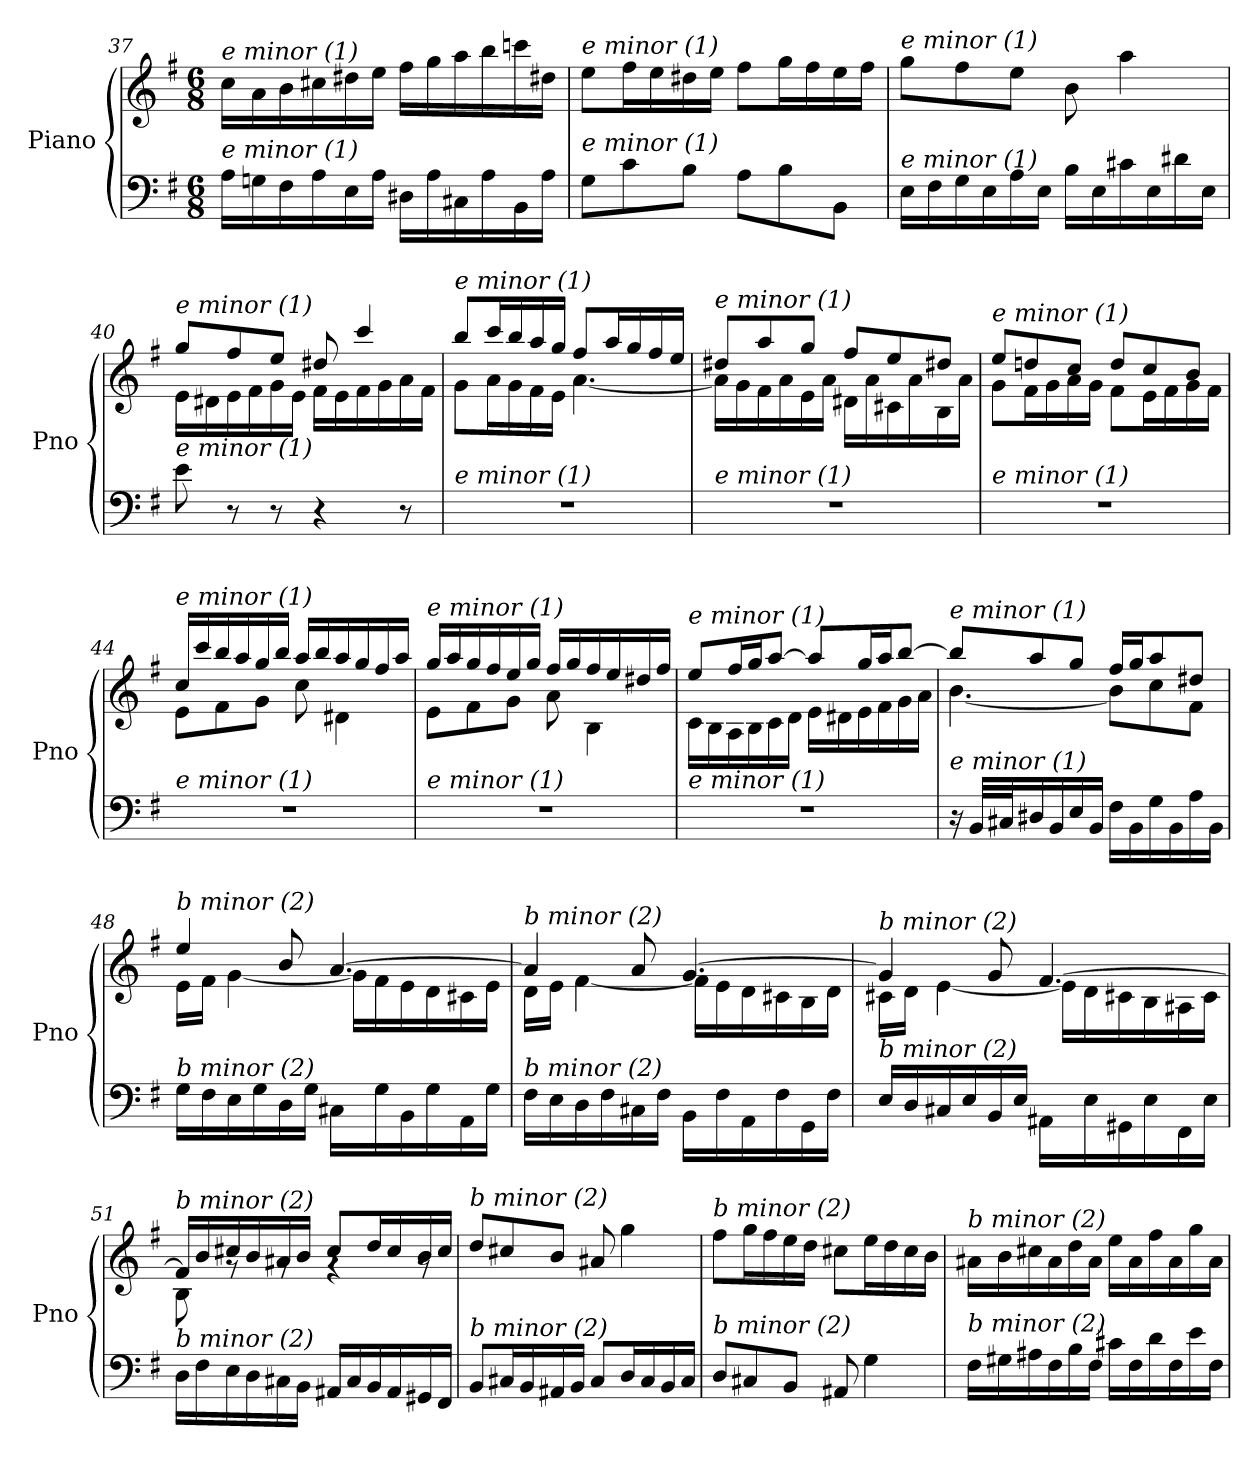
**kern	**kern
*part1	*part1
*staff2	*staff1
*I"Piano	*
*I'Pno	*
!!LO:LB:g=z
*clefF4	*clefG2
*k[f#]	*k[f#]
*M6/8	*M6/8
=37	=37
!	!LO:TX:i:t=e minor (1)
!LO:TX:i:t=e minor (1)	!
16A\LL	16cc\LL
16Gn\	16a\
16F#\	16b\
16A\	16cc#X\
16E\	16dd#X\
16A\JJ	16ee\JJ
16D#X\LL	16ff#\LL
16A\	16gg\
16C#X\	16aa\
16A\	16bb\
16BB\	16cccn\
16A\JJ	16dd#X\JJ
=38	=38
!	!LO:TX:i:t=e minor (1)
!LO:TX:i:t=e minor (1)	!
8G\L	8ee\L
8c\	16ff#\L
.	16ee\
8B\J	16dd#X\
.	16ee\JJ
8A\L	8ff#\L
8B\	16gg\L
.	16ff#\
8BB\J	16ee\
.	16ff#\JJ
=39	=39
!	!LO:TX:i:t=e minor (1)
!LO:TX:i:t=e minor (1)	!
16E\LL	8gg\L
16F#\	.
16G\	8ff#\
16E\	.
16A\	8ee\J
16E\JJ	.
16B\LL	8b\
16E\	.
16c#X\	4aa\
16E\	.
16d#X\	.
16E\JJ	.
!!LO:LB:g=z
=40	=40
*	*^
!	!LO:TX:i:t=e minor (1)	!
!LO:TX:i:t=e minor (1)	!	!
8e\	8gg/L	16e\LL
.	.	16d#X\
8r	8ff#/	16e\
.	.	16f#\
8r	8ee/J	16g\
.	.	16e\JJ
4r	8dd#X/	16f#\LL
.	.	16e\
.	4ccc/	16f#\
.	.	16g\
8r	.	16a\
.	.	16f#\JJ
=41	=41	=41
!	!LO:TX:i:t=e minor (1)	!
!LO:TX:i:t=e minor (1)	!	!
2.r	8bb/L	8g\L
.	16ccc/L	16a\L
.	16bb/	16g\
.	16aa/	16f#\
.	16gg/JJ	16e\JJ
.	8ff#/L	[4.a\
.	16aa/L	.
.	16gg/	.
.	16ff#/	.
.	16ee/JJ	.
=42	=42	=42
!	!LO:TX:i:t=e minor (1)	!
!LO:TX:i:t=e minor (1)	!	!
2.r	8dd#X/L	16a\LL]
.	.	16g\
.	8aa/	16f#\
.	.	16a\
.	8gg/J	16e\
.	.	16a\JJ
.	8ff#/L	16d#X\LL
.	.	16a\
.	8ee/	16c#X\
.	.	16a\
.	8dd#X/J	16B\
.	.	16a\JJ
=43	=43	=43
!	!LO:TX:i:t=e minor (1)	!
!LO:TX:i:t=e minor (1)	!	!
2.r	8ee/L	8g\L
.	8ddn/	16f#\L
.	.	16g\
.	8cc/J	16a\
.	.	16g\JJ
.	8dd/L	8f#\L
.	8cc/	16e\L
.	.	16f#\
.	8b/J	16g\
.	.	16f#\JJ
!!LO:PB:g=z	!!
=44	=44	=44
!	!LO:TX:i:t=e minor (1)	!
!LO:TX:i:t=e minor (1)	!	!
2.r	16cc/LL	8e\L
.	16ccc/	.
.	16bb/	8f#\
.	16aa/	.
.	16gg/	8g\J
.	16bb/JJ	.
.	16aa/LL	8cc\
.	16bb/	.
.	16aa/	4d#X\
.	16gg/	.
.	16ff#/	.
.	16aa/JJ	.
=45	=45	=45
!	!LO:TX:i:t=e minor (1)	!
!LO:TX:i:t=e minor (1)	!	!
2.r	16gg/LL	8e\L
.	16aa/	.
.	16gg/	8f#\
.	16ff#/	.
.	16ee/	8g\J
.	16gg/JJ	.
.	16ff#/LL	8a\
.	16gg/	.
.	16ff#/	4B\
.	16ee/	.
.	16dd#X/	.
.	16ff#/JJ	.
=46	=46	=46
!	!LO:TX:i:t=e minor (1)	!
!LO:TX:i:t=e minor (1)	!	!
2.r	8ee/L	16c\LL
.	.	16B\
.	16ff#/L	16A\
.	16gg/J	16B\
.	[8aa/J	16c\
.	.	16d\JJ
.	8aa/L]	16e\LL
.	.	16d#X\
.	16gg/L	16e\
.	16aa/J	16f#\
.	[8bb/J	16g\
.	.	16a\JJ
=47	=47	=47
!	!LO:TX:i:t=e minor (1)	!
!LO:TX:i:t=e minor (1)	!	!
16r	8bb/L]	[4.b\
32BB/LLL	.	.
32C#X/J	.	.
16D#X/	8aa/	.
16BB/	.	.
16E/	8gg/J	.
16BB/JJ	.	.
16F#\LL	16ff#/LL	8b\L]
16BB\	16gg/J	.
16G\	8aa/	8cc\
16BB\	.	.
16A\	8dd#X/J	8f#\J
16BB\JJ	.	.
!!LO:LB:g=z	!!
=48	=48	=48
!	!LO:TX:i:t=b minor (2)	!
!LO:TX:i:t=b minor (2)	!	!
16G\LL	4ee/	16e\LL
16F#\	.	16f#\JJ
16E\	.	[4g\
16G\	.	.
16D\	8b/	.
16G\JJ	.	.
16C#X\LL	[4.a/	16g\LL]
16G\	.	16f#\
16BB\	.	16e\
16G\	.	16d\
16AA\	.	16c#X\
16G\JJ	.	16e\JJ
=49	=49	=49
!	!LO:TX:i:t=b minor (2)	!
!LO:TX:i:t=b minor (2)	!	!
16F#\LL	4a/]	16d\LL
16E\	.	16e\JJ
16D\	.	[4f#\
16F#\	.	.
16C#X\	8a/	.
16F#\JJ	.	.
16BB\LL	[4.g/	16f#\LL]
16F#\	.	16e\
16AA\	.	16d\
16F#\	.	16c#X\
16GG\	.	16B\
16F#\JJ	.	16d\JJ
=50	=50	=50
!	!LO:TX:i:t=b minor (2)	!
!LO:TX:i:t=b minor (2)	!	!
16E/LL	4g/]	16c#X\LL
16D/	.	16d\JJ
16C#X/	.	[4e\
16E/	.	.
16BB/	8g/	.
16E/JJ	.	.
16AA#X\LL	[4.f#/	16e\LL]
16E\	.	16d\
16GG#X\	.	16c#X\
16E\	.	16B\
16FF#\	.	16A#X\
16E\JJ	.	16c#\JJ
!!LO:LB:g=z	!!
=51	=51	=51
!	!LO:TX:i:t=b minor (2)	!
!LO:TX:i:t=b minor (2)	!	!
16D\LL	16f#/LL]	8B\
16F#\	16b/	.
16E\	16cc#X/	8rg
16D\	16b/	.
16C#X\	16a#X/	8rg
16BB\JJ	16b/JJ	.
16AA#X/LL	8cc#/L	4rg
16C#/	.	.
16BB/	16dd/L	.
16AA#/	16cc#/	.
16GG#X/	16b/	8rg
16FF#/JJ	16cc#/JJ	.
*	*v	*v
=52	=52
!	!LO:TX:i:t=b minor (2)
!LO:TX:i:t=b minor (2)	!
8BB/L	8dd/L
16C#X/L	8cc#X/
16BB/	.
16AA#X/	8b/J
16BB/JJ	.
8C#/L	8a#X/
16D/L	4gg\
16C#/	.
16BB/	.
16C#/JJ	.
=53	=53
!	!LO:TX:i:t=b minor (2)
!LO:TX:i:t=b minor (2)	!
8D/L	8ff#\L
8C#X/	16gg\L
.	16ff#\
8BB/J	16ee\
.	16dd\JJ
8AA#X/	8cc#X\L
4G\	16ee\L
.	16dd\
.	16cc#\
.	16b\JJ
!!LO:LB:g=z
=54	=54
!	!LO:TX:i:t=b minor (2)
!LO:TX:i:t=b minor (2)	!
16F#\LL	16a#X\LL
16G#X\	16b\
16A#X\	16cc#X\
16F#\	16a#\
16B\	16dd\
16F#\JJ	16a#\JJ
16c#X\LL	16ee\LL
16F#\	16a#\
16d\	16ff#\
16F#\	16a#\
16e\	16gg\
16F#\JJ	16a#\JJ
=	=
*-	*-
